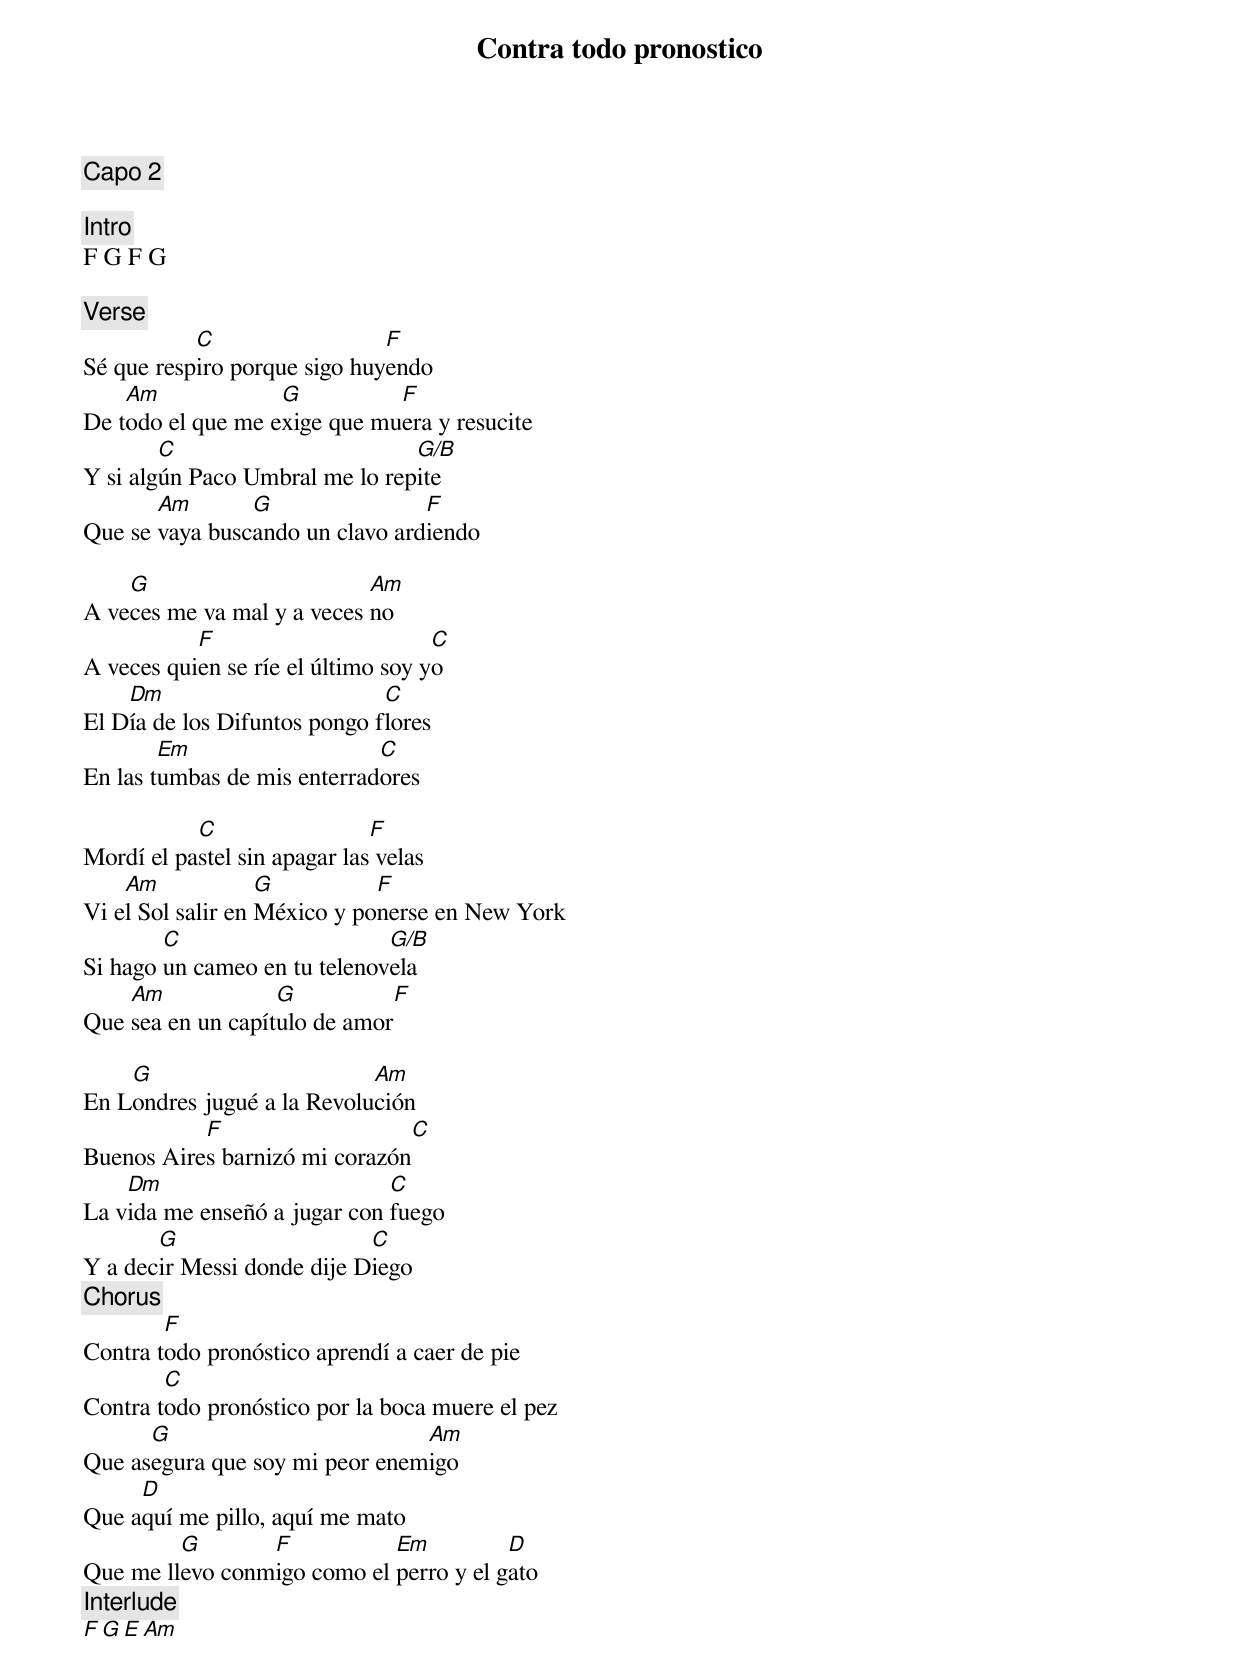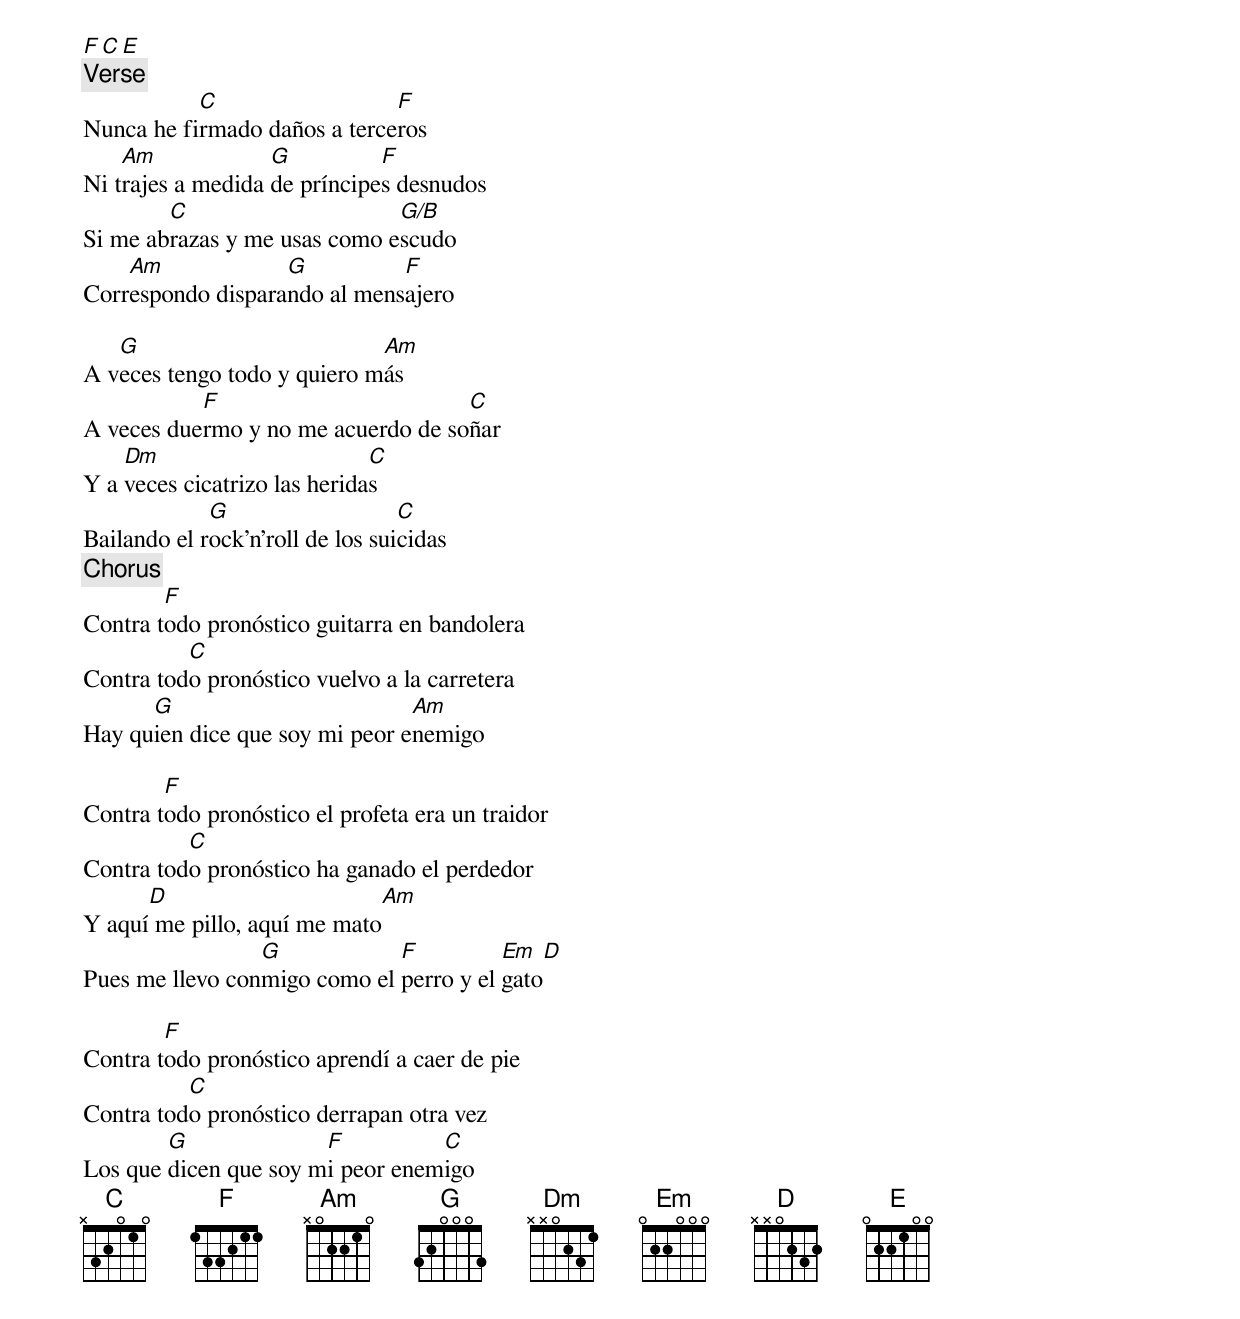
Contra todo pronostico

Capo 2

[Intro]
F G F G

[Verse]
           C                  F
Sé que respiro porque sigo huyendo
    Am             G          F
De todo el que me exige que muera y resucite
        C                       G/B
Y si algún Paco Umbral me lo repite
       Am       G                F
Que se vaya buscando un clavo ardiendo

    G                       Am
A veces me va mal y a veces no
           F                        C
A veces quien se ríe el último soy yo
    Dm                        C
El Día de los Difuntos pongo flores
        Em                   C
En las tumbas de mis enterradores

           C                  F
Mordí el pastel sin apagar las velas
    Am             G          F
Vi el Sol salir en México y ponerse en New York
        C                     G/B
Si hago un cameo en tu telenovela
    Am             G          F
Que sea en un capítulo de amor

    G                       Am
En Londres jugué a la Revolución
           F                        C
Buenos Aires barnizó mi corazón
    Dm                        C
La vida me enseñó a jugar con fuego
       G                    C
Y a decir Messi donde dije Diego
[Chorus]
        F
Contra todo pronóstico aprendí a caer de pie
        C
Contra todo pronóstico por la boca muere el pez
      G                         Am
Que asegura que soy mi peor enemigo
     D
Que aquí me pillo, aquí me mato
         G       F           Em          D
Que me llevo conmigo como el perro y el gato
[Interlude]
F G E Am
F C E
[Verse]
           C                  F
Nunca he firmado daños a terceros
    Am             G          F
Ni trajes a medida de príncipes desnudos
        C                     G/B
Si me abrazas y me usas como escudo
    Am             G          F
Correspondo disparando al mensajero

   G                         Am
A veces tengo todo y quiero más
           F                        C
A veces duermo y no me acuerdo de soñar
    Dm                        C
Y a veces cicatrizo las heridas
             G                    C
Bailando el rock'n'roll de los suicidas
[Chorus]
        F
Contra todo pronóstico guitarra en bandolera
          C
Contra todo pronóstico vuelvo a la carretera
      G                         Am
Hay quien dice que soy mi peor enemigo

        F
Contra todo pronóstico el profeta era un traidor
          C
Contra todo pronóstico ha ganado el perdedor
      D                         Am
Y aquí me pillo, aquí me mato
                 G            F          Em     D
Pues me llevo conmigo como el perro y el gato

        F
Contra todo pronóstico aprendí a caer de pie
          C
Contra todo pronóstico derrapan otra vez
        G              F          C
Los que dicen que soy mi peor enemigo
